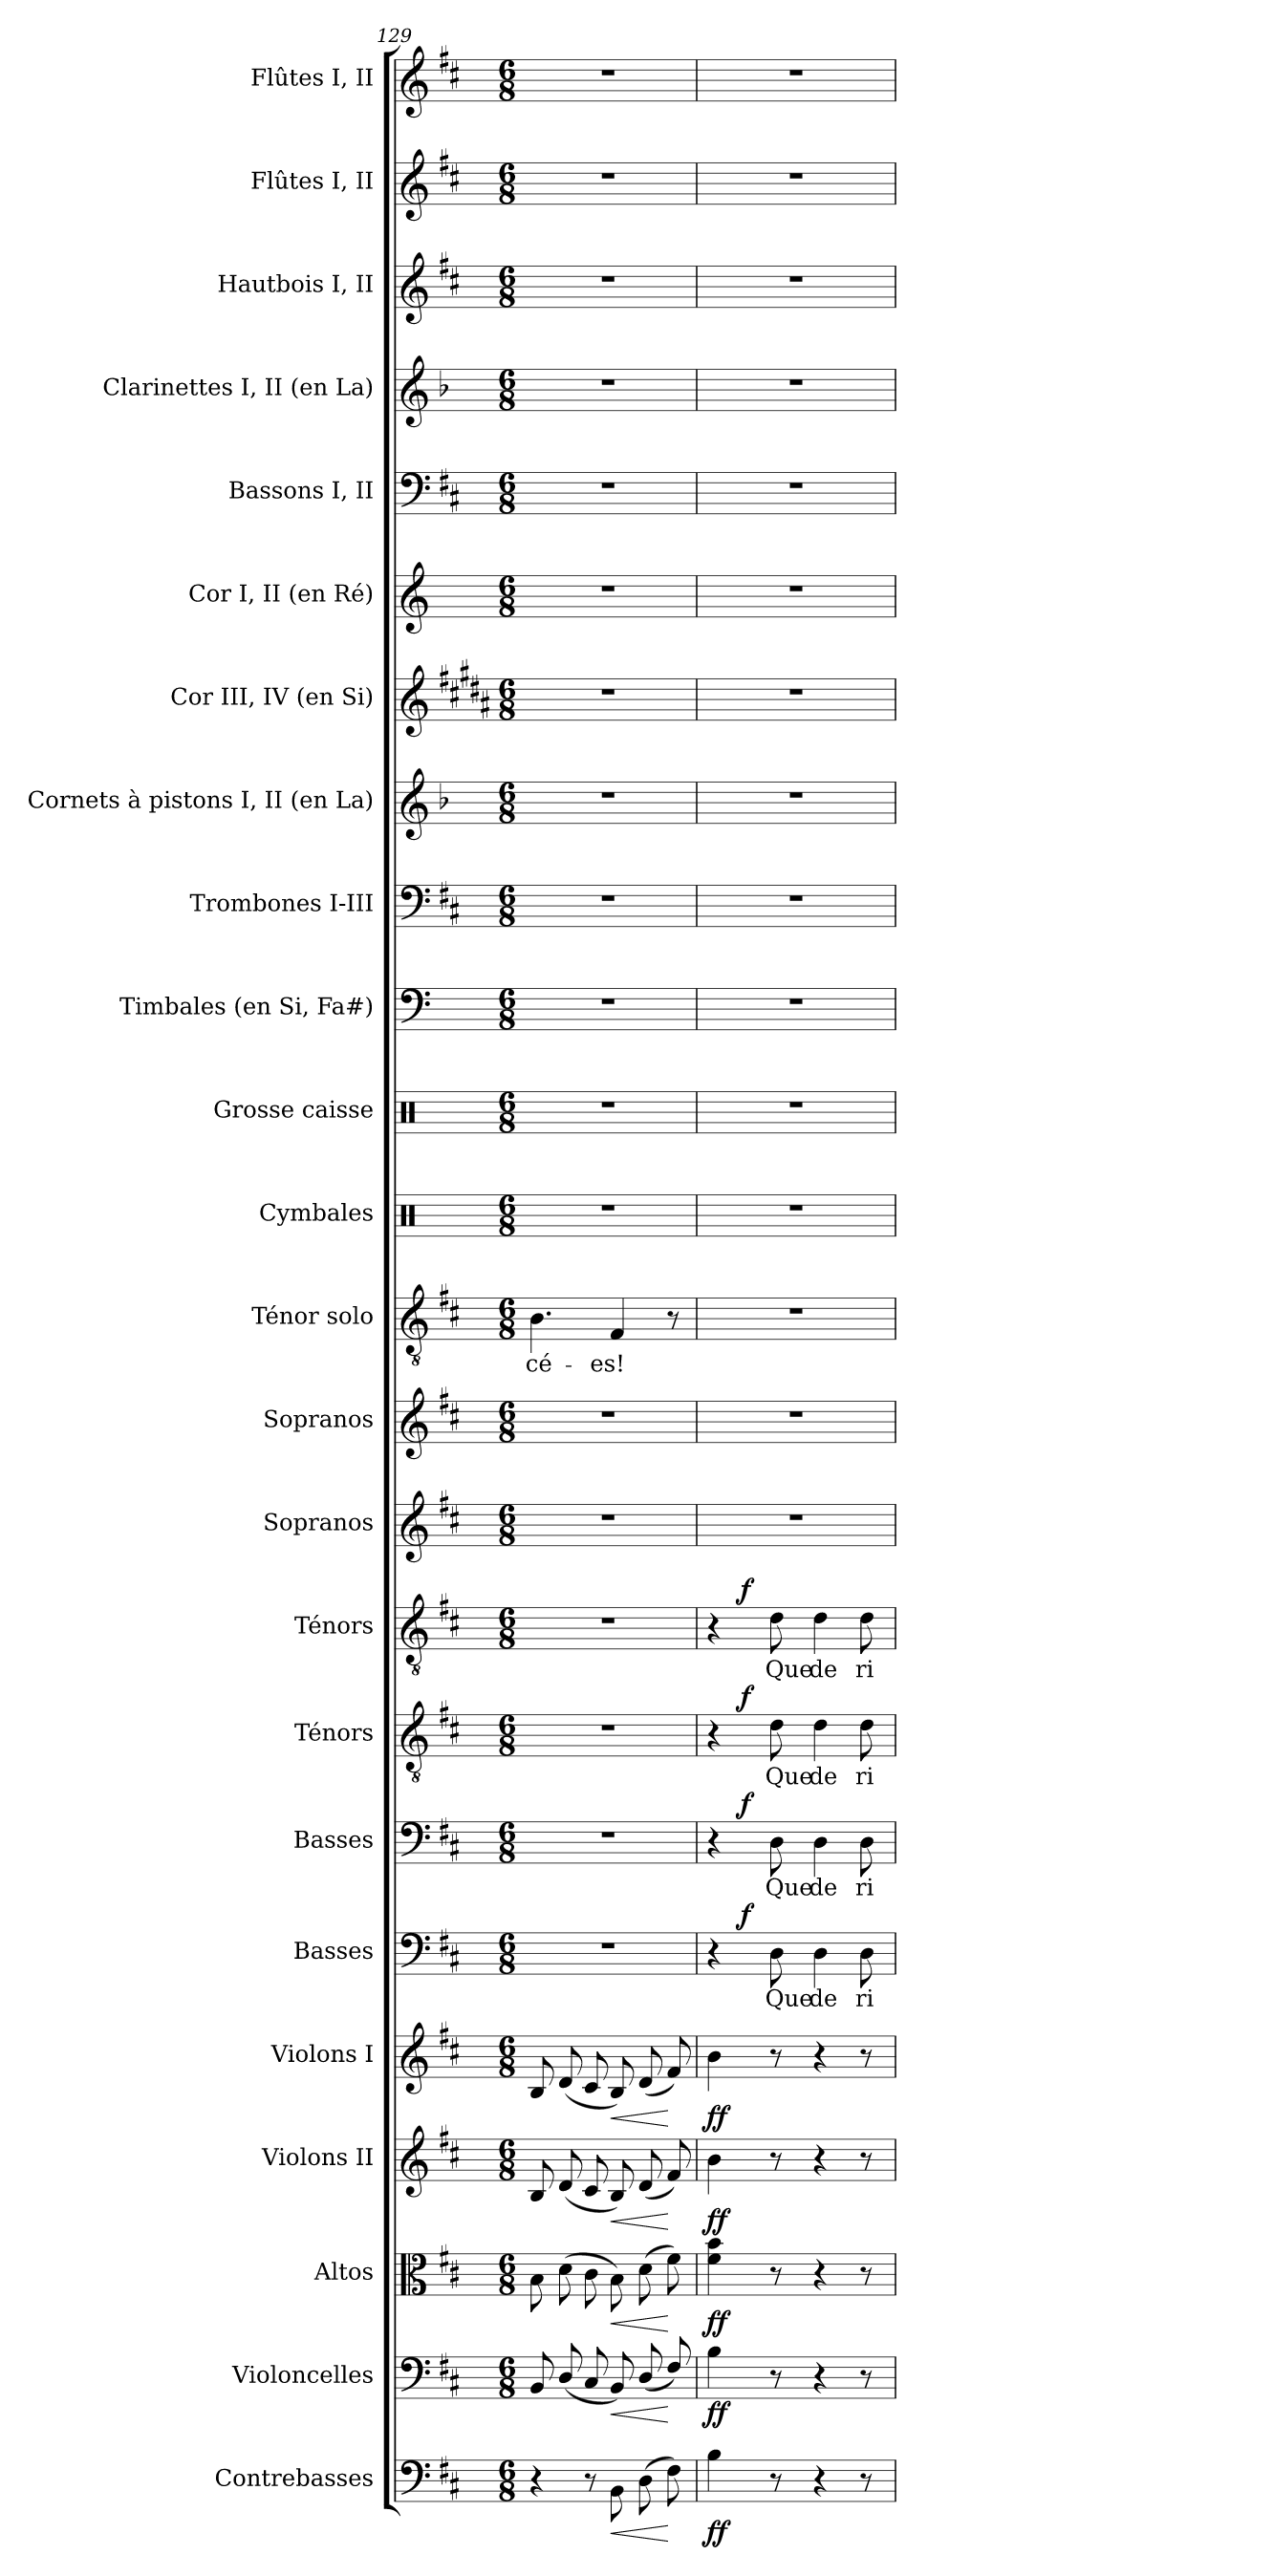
**kern	**dynam	**kern	**dynam	**kern	**dynam	**kern	**dynam	**kern	**dynam	**kern	**text	**dynam	**kern	**text	**dynam	**kern	**text	**dynam	**kern	**text	**dynam	**kern	**kern	**kern	**text	**kern	**kern	**kern	**kern	**kern	**kern	**kern	**kern	**kern	**kern	**kern	**kern
*part24	*part24	*part23	*part23	*part22	*part22	*part21	*part21	*part20	*part20	*part19	*part19	*part19	*part18	*part18	*part18	*part17	*part17	*part17	*part16	*part16	*part16	*part15	*part14	*part13	*part13	*part12	*part11	*part10	*part9	*part8	*part7	*part6	*part5	*part4	*part3	*part2	*part1
*staff24	*staff24	*staff23	*staff23	*staff22	*staff22	*staff21	*staff21	*staff20	*staff20	*staff19	*staff19	*staff19	*staff18	*staff18	*staff18	*staff17	*staff17	*staff17	*staff16	*staff16	*staff16	*staff15	*staff14	*staff13	*staff13	*staff12	*staff11	*staff10	*staff9	*staff8	*staff7	*staff6	*staff5	*staff4	*staff3	*staff2	*staff1
*I"Contrebasses	*	*I"Violoncelles	*	*I"Altos	*	*I"Violons II	*	*I"Violons I	*	*I"Basses	*	*	*I"Basses	*	*	*I"Ténors	*	*	*I"Ténors	*	*	*I"Sopranos	*I"Sopranos	*I"Ténor solo	*	*I"Cymbales	*I"Grosse caisse	*I"Timbales (en Si, Fa#)	*I"Trombones I-III	*I"Cornets à pistons I, II (en La)	*I"Cor III, IV (en Si)	*I"Cor I, II (en Ré)	*I"Bassons I, II	*I"Clarinettes I, II (en La)	*I"Hautbois I, II	*I"Flûtes I, II	*I"Flûtes I, II
*I'Cb.	*	*I'Vlles	*	*I'Altos	*	*I'Vns II	*	*I'Vns I	*	*I'Basses	*	*	*I'Basses	*	*	*I'Tén.	*	*	*I'Tén.	*	*	*I'Sopr.	*I'Sopr.	*I'Tén. solo	*	*I'Cym.	*I'G. c.	*I'Timb.	*I'Trb.	*I'C.à p. (La)	*I'Cor (Si)	*I'Cor (Ré)	*I'Bns	*I'Cl. (La)	*I'Hb.	*I'Fl.	*I'Fl.
*clefF4	*	*clefF4	*	*clefC3	*	*clefG2	*	*clefG2	*	*clefF4	*	*	*clefF4	*	*	*clefGv2	*	*	*clefGv2	*	*	*clefG2	*clefG2	*clefGv2	*	*clefX	*clefX	*clefF4	*clefF4	*clefG2	*clefG2	*clefG2	*clefF4	*clefG2	*clefG2	*clefG2	*clefG2
*ITrd7c12	*	*	*	*	*	*	*	*	*	*	*	*	*	*	*	*ITrd7c12	*	*	*ITrd7c12	*	*	*	*	*ITrd7c12	*	*	*	*	*	*ITrd2c3	*ITrd8c13	*ITrd6c10	*	*ITrd2c3	*	*	*
*k[f#c#]	*	*k[f#c#]	*	*k[f#c#]	*	*k[f#c#]	*	*k[f#c#]	*	*k[f#c#]	*	*	*k[f#c#]	*	*	*k[f#c#]	*	*	*k[f#c#]	*	*	*k[f#c#]	*k[f#c#]	*k[f#c#]	*	*k[]	*k[]	*k[]	*k[f#c#]	*k[f#c#]	*k[f#c#g#d#a#]	*k[f#c#]	*k[f#c#]	*k[f#c#]	*k[f#c#]	*k[f#c#]	*k[f#c#]
*D:	*	*D:	*	*D:	*	*D:	*	*D:	*	*D:	*	*	*D:	*	*	*D:	*	*	*D:	*	*	*D:	*D:	*D:	*	*C:	*C:	*C:	*D:	*D:	*B:	*D:	*D:	*D:	*D:	*D:	*D:
*M6/8	*	*M6/8	*	*M6/8	*	*M6/8	*	*M6/8	*	*M6/8	*	*	*M6/8	*	*	*M6/8	*	*	*M6/8	*	*	*M6/8	*M6/8	*M6/8	*	*M6/8	*M6/8	*M6/8	*M6/8	*M6/8	*M6/8	*M6/8	*M6/8	*M6/8	*M6/8	*M6/8	*M6/8
=129	=129	=129	=129	=129	=129	=129	=129	=129	=129	=129	=129	=129	=129	=129	=129	=129	=129	=129	=129	=129	=129	=129	=129	=129	=129	=129	=129	=129	=129	=129	=129	=129	=129	=129	=129	=129	=129
!	!	!	!	!	!	!	!	!	!	!LO:N:vis=1	!	!	!LO:N:vis=1	!	!	!LO:N:vis=1	!	!	!LO:N:vis=1	!	!	!LO:N:vis=1	!LO:N:vis=1	!	!	!	!	!	!	!	!	!	!	!	!	!	!
!	!	!	!	!	!	!	!	!	!	!	!	!	!	!	!	!	!	!	!	!	!	!	!	!	!LO:LY:b:color=#000000	!LO:N:vis=1	!LO:N:vis=1	!LO:N:vis=1	!LO:N:vis=1	!LO:N:vis=1	!LO:N:vis=1	!LO:N:vis=1	!LO:N:vis=1	!LO:N:vis=1	!LO:N:vis=1	!LO:N:vis=1	!LO:N:vis=1
4r	.	8BBi/	.	8Bi\	.	8Bi/	.	8Bi/	.	2.r	.	.	2.r	.	.	2.r	.	.	2.r	.	.	2.r	2.r	4.BBi\	-cé-	2.r	2.r	2.r	2.r	2.r	2.r	2.r	2.r	2.r	2.r	2.r	2.r
.	.	(8Di/	.	(8di\	.	(8di/	.	(8di/	.	.	.	.	.	.	.	.	.	.	.	.	.	.	.	.	.	.	.	.	.	.	.	.	.	.	.	.	.
8r	.	8C#i/	.	8c#i\	.	8c#i/	.	8c#i/	.	.	.	.	.	.	.	.	.	.	.	.	.	.	.	.	.	.	.	.	.	.	.	.	.	.	.	.	.
!	!LO:HP:b	!	!LO:HP:b	!	!LO:HP:b	!	!LO:HP:b	!	!LO:HP:b	!	!	!	!	!	!	!	!	!	!	!	!	!	!	!	!	!	!	!	!	!	!	!	!	!	!	!	!
!	!	!	!	!	!	!	!	!	!	!	!	!	!	!	!	!	!	!	!	!	!	!	!	!	!LO:LY:b:color=#000000	!	!	!	!	!	!	!	!	!	!	!	!
8BBBi\	<	8BBi/)	<	8Bi\)	<	8Bi/)	<	8Bi/)	<	.	.	.	.	.	.	.	.	.	.	.	.	.	.	4FF#i/	-es!	.	.	.	.	.	.	.	.	.	.	.	.
(8DDi\	.	(8Di/	.	(8di\	.	(8di/	.	(8di/	.	.	.	.	.	.	.	.	.	.	.	.	.	.	.	.	.	.	.	.	.	.	.	.	.	.	.	.	.
8FF#i\)	[	8F#i/)	[	8f#i\)	[	8f#i/)	[	8f#i/)	[	.	.	.	.	.	.	.	.	.	.	.	.	.	.	8r	.	.	.	.	.	.	.	.	.	.	.	.	.
=130	=130	=130	=130	=130	=130	=130	=130	=130	=130	=130	=130	=130	=130	=130	=130	=130	=130	=130	=130	=130	=130	=130	=130	=130	=130	=130	=130	=130	=130	=130	=130	=130	=130	=130	=130	=130	=130
!	!	!	!	!	!	!	!	!	!	!	!	!	!	!	!	!	!	!	!	!	!	!LO:N:vis=1	!LO:N:vis=1	!LO:N:vis=1	!	!LO:N:vis=1	!LO:N:vis=1	!LO:N:vis=1	!LO:N:vis=1	!LO:N:vis=1	!LO:N:vis=1	!LO:N:vis=1	!LO:N:vis=1	!LO:N:vis=1	!LO:N:vis=1	!LO:N:vis=1	!LO:N:vis=1
*	*	*	*	*	*	*	*	*	*	*^	*	*	*^	*	*	*^	*	*	*^	*	*	*	*	*	*	*	*	*	*	*	*	*	*	*	*	*	*
4BBi\	ff	4Bi\	ff	4f#i\ 4bi	ff	4bi\	ff	4bi\	ff	4r	16ryy	.	.	4r	16ryy	.	.	4r	16ryy	.	.	4r	16ryy	.	.	2.r	2.r	2.r	.	2.r	2.r	2.r	2.r	2.r	2.r	2.r	2.r	2.r	2.r	2.r	2.r
.	.	.	.	.	.	.	.	.	.	.	32ryy	.	.	.	32ryy	.	.	.	32ryy	.	.	.	32ryy	.	.	.	.	.	.	.	.	.	.	.	.	.	.	.	.	.	.
.	.	.	.	.	.	.	.	.	.	.	128ryy	.	.	.	128ryy	.	.	.	128ryy	.	.	.	128ryy	.	.	.	.	.	.	.	.	.	.	.	.	.	.	.	.	.	.
.	.	.	.	.	.	.	.	.	.	.	1024ryy	.	.	.	1024ryy	.	.	.	1024ryy	.	.	.	1024ryy	.	.	.	.	.	.	.	.	.	.	.	.	.	.	.	.	.	.
.	.	.	.	.	.	.	.	.	.	.	2ryy	.	f	.	2ryy	.	f	.	2ryy	.	f	.	2ryy	.	f	.	.	.	.	.	.	.	.	.	.	.	.	.	.	.	.
!	!	!	!	!	!	!	!	!	!	!	!	!LO:LY:b:color=#000000	!	!	!	!	!	!	!	!	!	!	!	!	!	!	!	!	!	!	!	!	!	!	!	!	!	!	!	!	!
!	!	!	!	!	!	!	!	!	!	!	!	!	!	!	!	!LO:LY:b:color=#000000	!	!	!	!	!	!	!	!	!	!	!	!	!	!	!	!	!	!	!	!	!	!	!	!	!
!	!	!	!	!	!	!	!	!	!	!	!	!	!	!	!	!	!	!	!	!LO:LY:b:color=#000000	!	!	!	!	!	!	!	!	!	!	!	!	!	!	!	!	!	!	!	!	!
!	!	!	!	!	!	!	!	!	!	!	!	!	!	!	!	!	!	!	!	!	!	!	!	!LO:LY:b:color=#000000	!	!	!	!	!	!	!	!	!	!	!	!	!	!	!	!	!
8r	.	8r	.	8r	.	8r	.	8r	.	8Di\	.	Que	.	8Di\	.	Que	.	8Di\	.	Que	.	8Di\	.	Que	.	.	.	.	.	.	.	.	.	.	.	.	.	.	.	.	.
!	!	!	!	!	!	!	!	!	!	!	!	!LO:LY:b:color=#000000	!	!	!	!	!	!	!	!	!	!	!	!	!	!	!	!	!	!	!	!	!	!	!	!	!	!	!	!	!
!	!	!	!	!	!	!	!	!	!	!	!	!	!	!	!	!LO:LY:b:color=#000000	!	!	!	!	!	!	!	!	!	!	!	!	!	!	!	!	!	!	!	!	!	!	!	!	!
!	!	!	!	!	!	!	!	!	!	!	!	!	!	!	!	!	!	!	!	!LO:LY:b:color=#000000	!	!	!	!	!	!	!	!	!	!	!	!	!	!	!	!	!	!	!	!	!
!	!	!	!	!	!	!	!	!	!	!	!	!	!	!	!	!	!	!	!	!	!	!	!	!LO:LY:b:color=#000000	!	!	!	!	!	!	!	!	!	!	!	!	!	!	!	!	!
4r	.	4r	.	4r	.	4r	.	4r	.	4Di\	.	de	.	4Di\	.	de	.	4Di\	.	de	.	4Di\	.	de	.	.	.	.	.	.	.	.	.	.	.	.	.	.	.	.	.
.	.	.	.	.	.	.	.	.	.	.	8ryy	.	.	.	8ryy	.	.	.	8ryy	.	.	.	8ryy	.	.	.	.	.	.	.	.	.	.	.	.	.	.	.	.	.	.
!	!	!	!	!	!	!	!	!	!	!	!	!LO:LY:b:color=#000000	!	!	!	!	!	!	!	!	!	!	!	!	!	!	!	!	!	!	!	!	!	!	!	!	!	!	!	!	!
!	!	!	!	!	!	!	!	!	!	!	!	!	!	!	!	!LO:LY:b:color=#000000	!	!	!	!	!	!	!	!	!	!	!	!	!	!	!	!	!	!	!	!	!	!	!	!	!
!	!	!	!	!	!	!	!	!	!	!	!	!	!	!	!	!	!	!	!	!LO:LY:b:color=#000000	!	!	!	!	!	!	!	!	!	!	!	!	!	!	!	!	!	!	!	!	!
!	!	!	!	!	!	!	!	!	!	!	!	!	!	!	!	!	!	!	!	!	!	!	!	!LO:LY:b:color=#000000	!	!	!	!	!	!	!	!	!	!	!	!	!	!	!	!	!
8r	.	8r	.	8r	.	8r	.	8r	.	8Di\	.	ri-	.	8Di\	.	ri-	.	8Di\	.	ri-	.	8Di\	.	ri-	.	.	.	.	.	.	.	.	.	.	.	.	.	.	.	.	.
.	.	.	.	.	.	.	.	.	.	.	64ryy	.	.	.	64ryy	.	.	.	64ryy	.	.	.	64ryy	.	.	.	.	.	.	.	.	.	.	.	.	.	.	.	.	.	.
.	.	.	.	.	.	.	.	.	.	.	256..ryy	.	.	.	256..ryy	.	.	.	256..ryy	.	.	.	256..ryy	.	.	.	.	.	.	.	.	.	.	.	.	.	.	.	.	.	.
*	*	*	*	*	*	*	*	*	*	*v	*v	*	*	*	*	*	*	*v	*v	*	*	*v	*v	*	*	*	*	*	*	*	*	*	*	*	*	*	*	*	*	*	*
*	*	*	*	*	*	*	*	*	*	*	*	*	*v	*v	*	*	*	*	*	*	*	*	*	*	*	*	*	*	*	*	*	*	*	*	*	*	*	*
=	=	=	=	=	=	=	=	=	=	=	=	=	=	=	=	=	=	=	=	=	=	=	=	=	=	=	=	=	=	=	=	=	=	=	=	=	=
*-	*-	*-	*-	*-	*-	*-	*-	*-	*-	*-	*-	*-	*-	*-	*-	*-	*-	*-	*-	*-	*-	*-	*-	*-	*-	*-	*-	*-	*-	*-	*-	*-	*-	*-	*-	*-	*-
